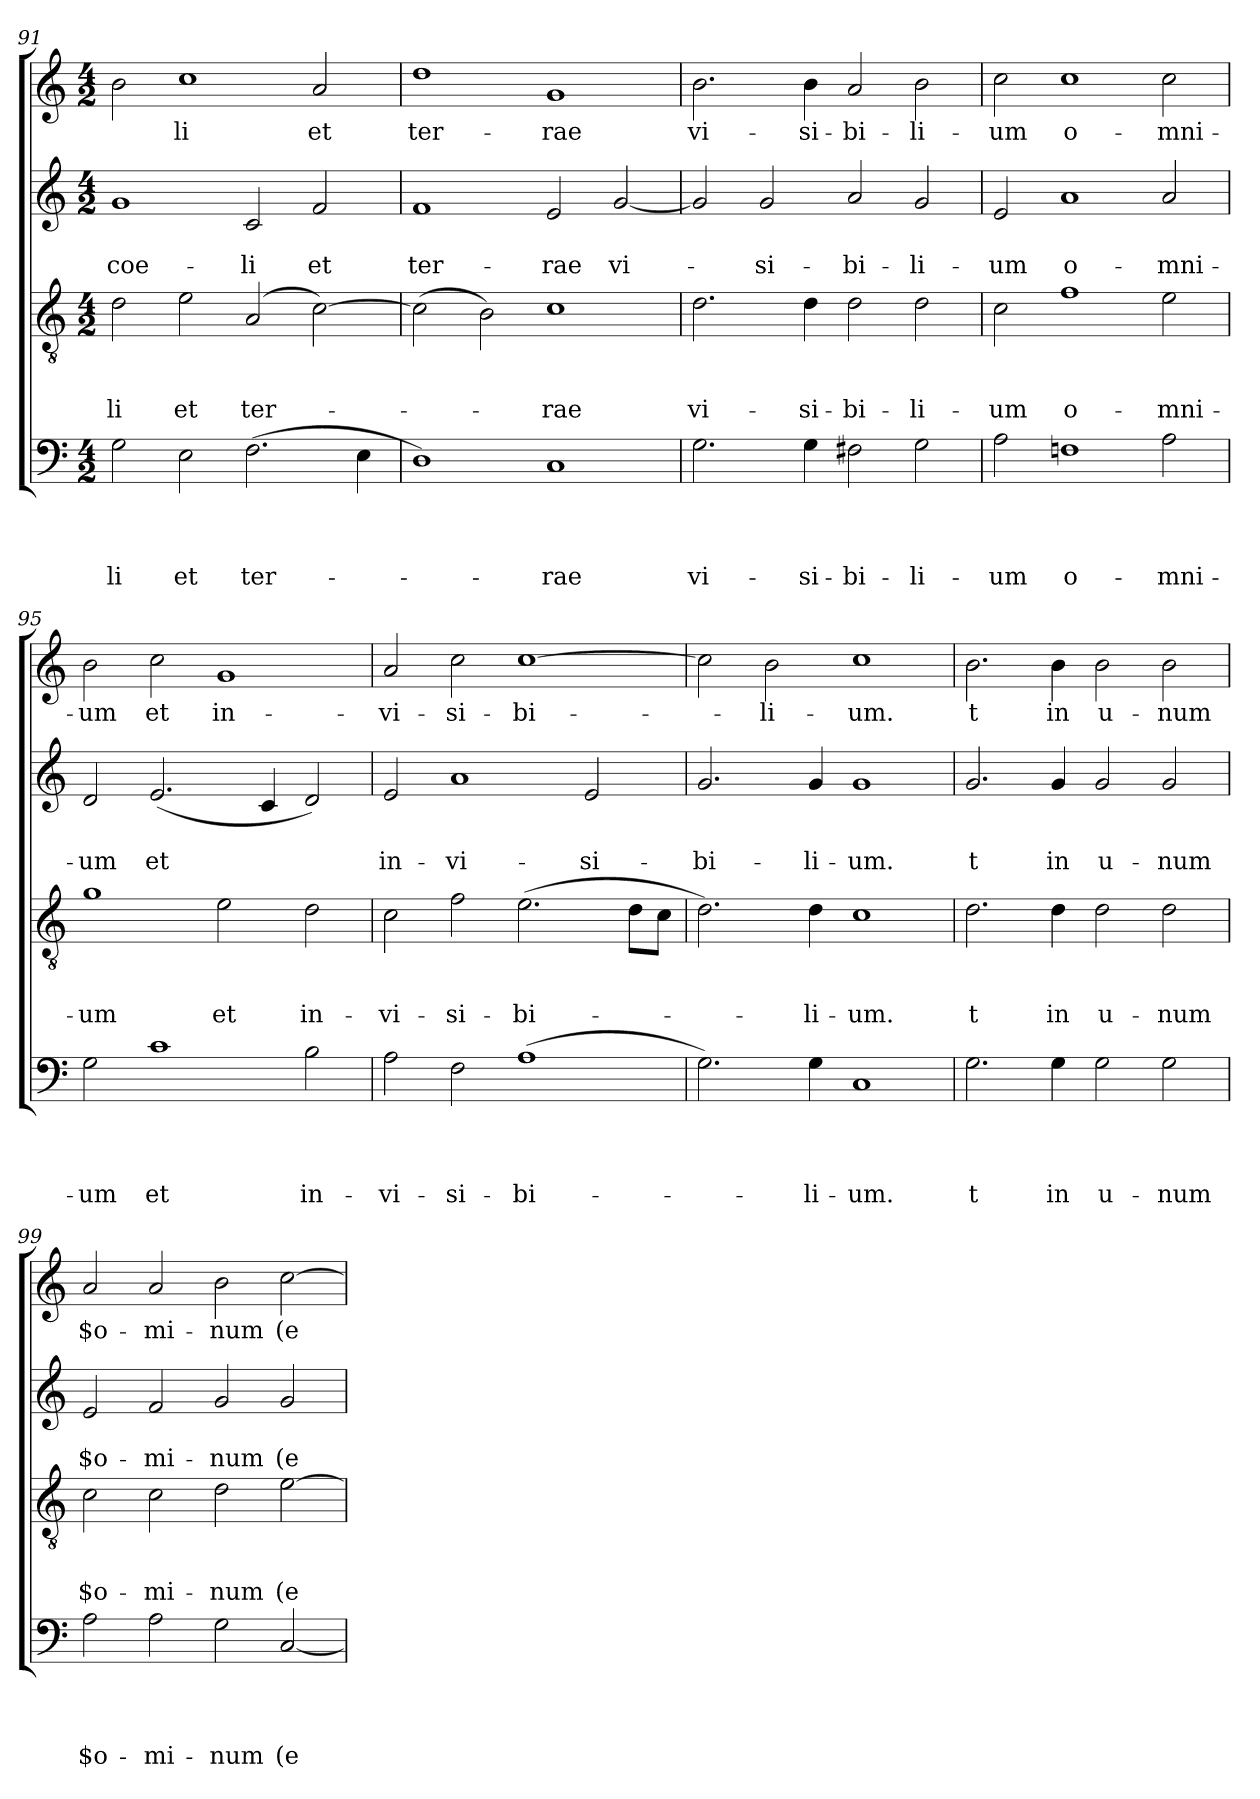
**kern	**text	**text	**text	**text	**kern	**text	**text	**text	**kern	**text	**text	**kern	**text
*part4	*part4	*part4	*part4	*part4	*part3	*part3	*part3	*part3	*part2	*part2	*part2	*part1	*part1
*staff4	*staff4	*staff4	*staff4	*staff4	*staff3	*staff3	*staff3	*staff3	*staff2	*staff2	*staff2	*staff1	*staff1
*clefF4	*	*	*	*	*clefGv2	*	*	*	*clefG2	*	*	*clefG2	*
*k[]	*	*	*	*	*k[]	*	*	*	*k[]	*	*	*k[]	*
*C:	*	*	*	*	*C:	*	*	*	*C:	*	*	*C:	*
*M4/2	*	*	*	*	*M4/2	*	*	*	*M4/2	*	*	*M4/2	*
=91	=91	=91	=91	=91	=91	=91	=91	=91	=91	=91	=91	=91	=91
!	!	!	!	!LO:LY:b	!	!	!	!LO:LY:b	!	!	!LO:LY:b	!	!
2G\	.	.	.	-li	2d\	.	.	-li	1g	.	coe-	2b\	.
!	!	!	!	!LO:LY:b	!	!	!	!LO:LY:b	!	!	!	!	!LO:LY:b
2E\	.	.	.	et	2e\	.	.	et	.	.	.	1cc	-li
!	!	!	!	!LO:LY:b	!	!	!	!LO:LY:b	!	!	!LO:LY:b	!	!
(>2.F\	.	.	.	ter-	(2A/	.	.	ter-	2c/	.	-li	.	.
!	!	!	!	!	!	!	!	!	!	!	!LO:LY:b	!	!LO:LY:b
.	.	.	.	.	[>2c\)	.	.	.	2f/	.	et	2a/	et
4E\	.	.	.	.	.	.	.	.	.	.	.	.	.
=92	=92	=92	=92	=92	=92	=92	=92	=92	=92	=92	=92	=92	=92
!	!	!	!	!	!	!	!	!	!	!	!LO:LY:b	!	!LO:LY:b
1D)	.	.	.	.	(>2c\]	.	.	.	1f	.	ter-	1dd	ter-
.	.	.	.	.	2B\)	.	.	.	.	.	.	.	.
!	!	!	!	!LO:LY:b	!	!	!	!LO:LY:b	!	!	!LO:LY:b	!	!LO:LY:b
1C	.	.	.	-rae	1c	.	.	-rae	2e/	.	-rae	1g	-rae
!	!	!	!	!	!	!	!	!	!	!	!LO:LY:b	!	!
.	.	.	.	.	.	.	.	.	[<2g/	.	vi-	.	.
!!LO:LB:g=z
=93	=93	=93	=93	=93	=93	=93	=93	=93	=93	=93	=93	=93	=93
!	!	!	!	!LO:LY:b	!	!	!	!LO:LY:b	!	!	!	!	!LO:LY:b
2.G\	.	.	.	vi-	2.d\	.	.	vi-	2g/]	.	.	2.b\	vi-
!	!	!	!	!	!	!	!	!	!	!	!LO:LY:b	!	!
.	.	.	.	.	.	.	.	.	2g/	.	-si-	.	.
!	!	!	!	!LO:LY:b	!	!	!	!LO:LY:b	!	!	!	!	!LO:LY:b
4G\	.	.	.	-si-	4d\	.	.	-si-	.	.	.	4b\	-si-
!	!	!	!	!LO:LY:b	!	!	!	!LO:LY:b	!	!	!LO:LY:b	!	!LO:LY:b
2F#X\	.	.	.	-bi-	2d\	.	.	-bi-	2a/	.	-bi-	2a/	-bi-
!	!	!	!	!LO:LY:b	!	!	!	!LO:LY:b	!	!	!LO:LY:b	!	!LO:LY:b
2G\	.	.	.	-li-	2d\	.	.	-li-	2g/	.	-li-	2b\	-li-
=94	=94	=94	=94	=94	=94	=94	=94	=94	=94	=94	=94	=94	=94
!	!	!	!	!LO:LY:b	!	!	!	!LO:LY:b	!	!	!LO:LY:b	!	!LO:LY:b
2A\	.	.	.	-um	2c\	.	.	-um	2e/	.	-um	2cc\	-um
!	!	!	!	!LO:LY:b:rj	!	!	!	!LO:LY:b:rj	!	!	!LO:LY:b:rj	!	!LO:LY:b:rj
1Fn	.	.	.	o-	1f	.	.	o-	1a	.	o-	1cc	o-
!	!	!	!	!LO:LY:b	!	!	!	!LO:LY:b	!	!	!LO:LY:b	!	!LO:LY:b
2A\	.	.	.	-mni-	2e\	.	.	-mni-	2a/	.	-mni-	2cc\	-mni-
=95	=95	=95	=95	=95	=95	=95	=95	=95	=95	=95	=95	=95	=95
!	!	!	!	!LO:LY:b	!	!	!	!LO:LY:b	!	!	!LO:LY:b	!	!LO:LY:b
2G\	.	.	.	-um	1g	.	.	-um	2d/	.	-um	2b\	-um
!	!	!	!	!LO:LY:b	!	!	!	!	!	!	!LO:LY:b	!	!LO:LY:b
1c	.	.	.	et	.	.	.	.	(<2.e/	.	et	2cc\	et
!	!	!	!	!	!	!	!	!LO:LY:b	!	!	!	!	!LO:LY:b
.	.	.	.	.	2e\	.	.	et	.	.	.	1g	in-
.	.	.	.	.	.	.	.	.	4c/	.	.	.	.
!	!	!	!	!LO:LY:b	!	!	!	!LO:LY:b	!	!	!	!	!
2B\	.	.	.	in-	2d\	.	.	in-	2d/)	.	.	.	.
=96	=96	=96	=96	=96	=96	=96	=96	=96	=96	=96	=96	=96	=96
!	!	!	!	!LO:LY:b	!	!	!	!LO:LY:b	!	!	!LO:LY:b	!	!LO:LY:b
2A\	.	.	.	-vi-	2c\	.	.	-vi-	2e/	.	in-	2a/	-vi-
!	!	!	!	!LO:LY:b	!	!	!	!LO:LY:b	!	!	!LO:LY:b	!	!LO:LY:b
2F\	.	.	.	-si-	2f\	.	.	-si-	1a	.	-vi-	2cc\	-si-
!	!	!	!	!LO:LY:b	!	!	!	!LO:LY:b	!	!	!	!	!LO:LY:b
(>1A	.	.	.	-bi-	(>2.e\	.	.	-bi-	.	.	.	[>1cc	-bi-
!	!	!	!	!	!	!	!	!	!	!	!LO:LY:b	!	!
.	.	.	.	.	.	.	.	.	2e/	.	-si-	.	.
.	.	.	.	.	8d\L	.	.	.	.	.	.	.	.
.	.	.	.	.	8c\J	.	.	.	.	.	.	.	.
=97	=97	=97	=97	=97	=97	=97	=97	=97	=97	=97	=97	=97	=97
!	!	!	!	!	!	!	!	!	!	!	!LO:LY:b	!	!
2.G\)	.	.	.	.	2.d\)	.	.	.	2.g/	.	-bi-	2cc\]	.
!	!	!	!	!	!	!	!	!	!	!	!	!	!LO:LY:b
.	.	.	.	.	.	.	.	.	.	.	.	2b\	-li-
!	!	!	!	!LO:LY:b	!	!	!	!LO:LY:b	!	!	!LO:LY:b	!	!
4G\	.	.	.	-li-	4d\	.	.	-li-	4g/	.	-li-	.	.
!	!	!	!	!LO:LY:b	!	!	!	!LO:LY:b	!	!	!LO:LY:b	!	!LO:LY:b
1C	.	.	.	-um.	1c	.	.	-um.	1g	.	-um.	1cc	-um.
=98	=98	=98	=98	=98	=98	=98	=98	=98	=98	=98	=98	=98	=98
!	!	!	!	!LO:LY:b	!	!	!	!LO:LY:b	!	!	!LO:LY:b	!	!LO:LY:b
2.G\	.	.	.	t	2.d\	.	.	t	2.g/	.	t	2.b\	t
!	!	!	!	!LO:LY:b	!	!	!	!LO:LY:b	!	!	!LO:LY:b	!	!LO:LY:b
4G\	.	.	.	in	4d\	.	.	in	4g/	.	in	4b\	in
!	!	!	!	!LO:LY:b	!	!	!	!LO:LY:b	!	!	!LO:LY:b	!	!LO:LY:b
2G\	.	.	.	u-	2d\	.	.	u-	2g/	.	u-	2b\	u-
!	!	!	!	!LO:LY:b	!	!	!	!LO:LY:b	!	!	!LO:LY:b	!	!LO:LY:b
2G\	.	.	.	-num	2d\	.	.	-num	2g/	.	-num	2b\	-num
=99	=99	=99	=99	=99	=99	=99	=99	=99	=99	=99	=99	=99	=99
!	!	!	!	!LO:LY:b	!	!	!	!LO:LY:b	!	!	!LO:LY:b	!	!LO:LY:b
2A\	.	.	.	$o-	2c\	.	.	$o-	2e/	.	$o-	2a/	$o-
!	!	!	!	!LO:LY:b	!	!	!	!LO:LY:b	!	!	!LO:LY:b	!	!LO:LY:b
2A\	.	.	.	-mi-	2c\	.	.	-mi-	2f/	.	-mi-	2a/	-mi-
!	!	!	!	!LO:LY:b	!	!	!	!LO:LY:b	!	!	!LO:LY:b	!	!LO:LY:b
2G\	.	.	.	-num	2d\	.	.	-num	2g/	.	-num	2b\	-num
!	!	!	!	!LO:LY:b	!	!	!	!LO:LY:b	!	!	!LO:LY:b	!	!LO:LY:b
[<2C/	.	.	.	(e-	[<2e\	.	.	(e-	2g/	.	(e-	[<2cc\	(e-
=	=	=	=	=	=	=	=	=	=	=	=	=	=
*-	*-	*-	*-	*-	*-	*-	*-	*-	*-	*-	*-	*-	*-
